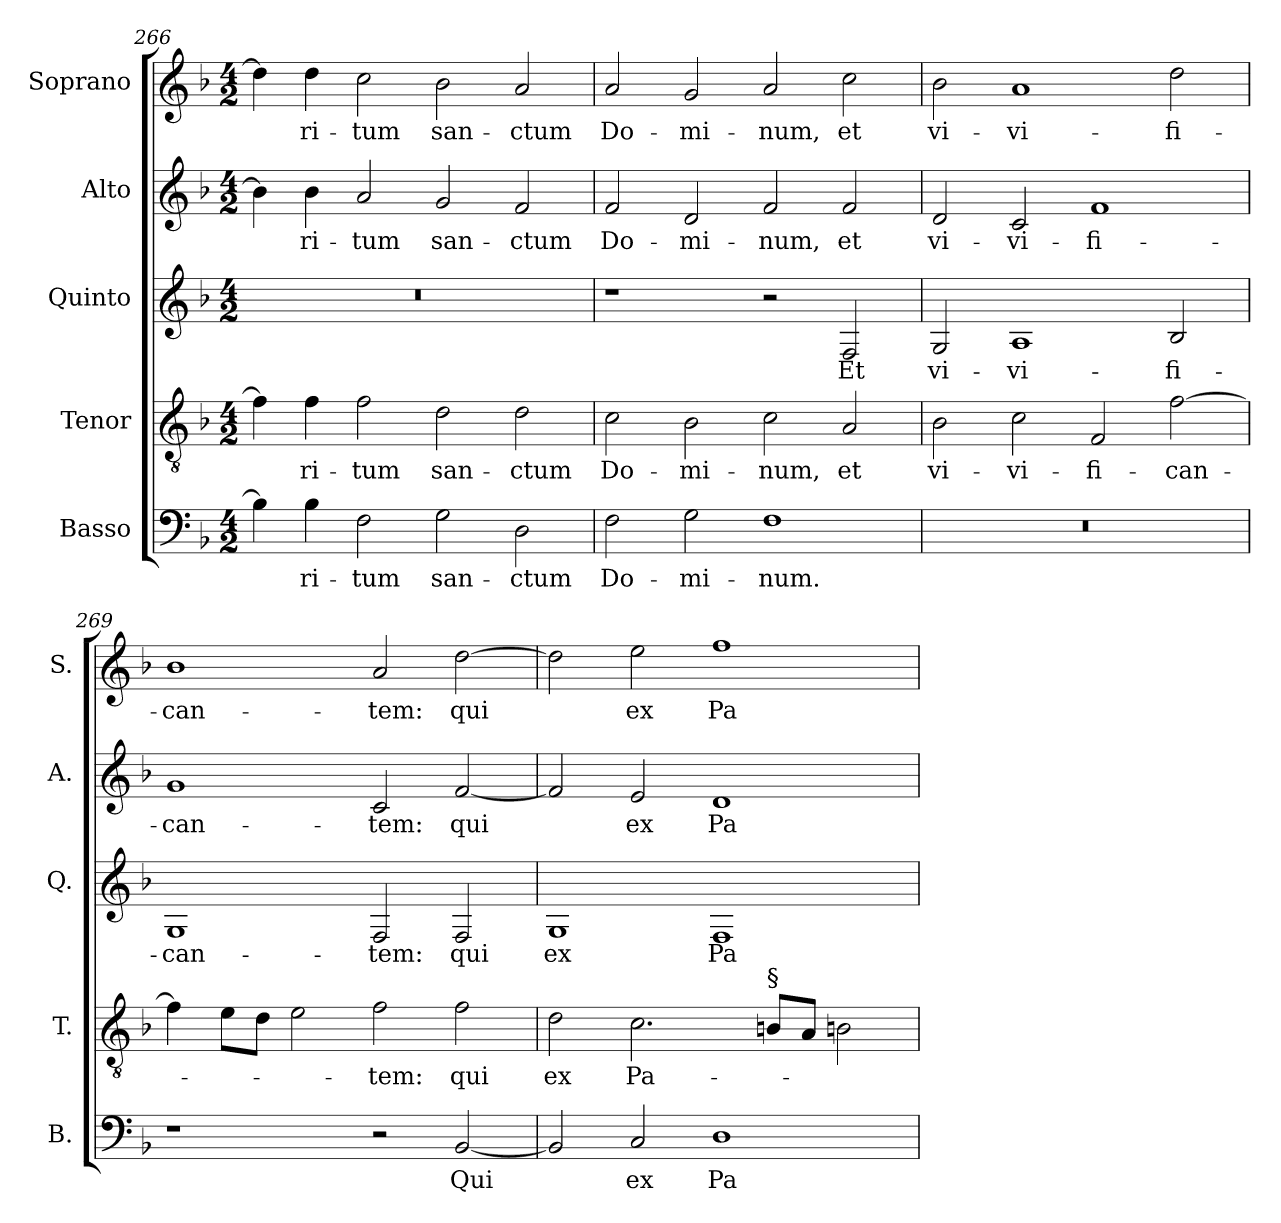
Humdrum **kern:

**kern	**text	**kern	**text	**kern	**text	**kern	**text	**kern	**text
*part5	*part5	*part4	*part4	*part3	*part3	*part2	*part2	*part1	*part1
*staff5	*staff5	*staff4	*staff4	*staff3	*staff3	*staff2	*staff2	*staff1	*staff1
*I"Basso	*	*I"Tenor	*	*I"Quinto	*	*I"Alto	*	*I"Soprano	*
*I'B.	*	*I'T.	*	*I'Q.	*	*I'A.	*	*I'S.	*
*clefF4	*	*clefGv2	*	*clefG2	*	*clefG2	*	*clefG2	*
*	*	*ITrd7c12	*	*	*	*	*	*	*
*k[b-]	*	*k[b-]	*	*k[b-]	*	*k[b-]	*	*k[b-]	*
*F:	*	*F:	*	*F:	*	*F:	*	*F:	*
*M4/2	*	*M4/2	*	*M4/2	*	*M4/2	*	*M4/2	*
=266	=266	=266	=266	=266	=266	=266	=266	=266	=266
!	!	!	!	!LO:N:vis=1	!	!	!	!	!
4B-i\]	.	4Fi\]	.	0r	.	4b-i\]	.	4ddi\]	.
!	!LO:LY:b:color=#000000	!	!	!	!	!	!	!	!
!	!	!	!LO:LY:b:color=#000000	!	!	!	!	!	!
!	!	!	!	!	!	!	!LO:LY:b:color=#000000	!	!
!	!	!	!	!	!	!	!	!	!LO:LY:b:color=#000000
4B-i\	-ri-	4Fi\	-ri-	.	.	4b-i\	-ri-	4ddi\	-ri-
!	!LO:LY:b:color=#000000	!	!	!	!	!	!	!	!
!	!	!	!LO:LY:b:color=#000000	!	!	!	!	!	!
!	!	!	!	!	!	!	!LO:LY:b:color=#000000	!	!
!	!	!	!	!	!	!	!	!	!LO:LY:b:color=#000000
2Fi\	-tum	2Fi\	-tum	.	.	2ai/	-tum	2cci\	-tum
!	!LO:LY:b:color=#000000	!	!	!	!	!	!	!	!
!	!	!	!LO:LY:b:color=#000000	!	!	!	!	!	!
!	!	!	!	!	!	!	!LO:LY:b:color=#000000	!	!
!	!	!	!	!	!	!	!	!	!LO:LY:b:color=#000000
2Gi\	san-	2Di\	san-	.	.	2gi/	san-	2b-i\	san-
!	!LO:LY:b:color=#000000	!	!	!	!	!	!	!	!
!	!	!	!LO:LY:b:color=#000000	!	!	!	!	!	!
!	!	!	!	!	!	!	!LO:LY:b:color=#000000	!	!
!	!	!	!	!	!	!	!	!	!LO:LY:b:color=#000000
2Di\	-ctum	2Di\	-ctum	.	.	2fi/	-ctum	2ai/	-ctum
=267	=267	=267	=267	=267	=267	=267	=267	=267	=267
!	!LO:LY:b:color=#000000	!	!	!	!	!	!	!	!
!	!	!	!LO:LY:b:color=#000000	!	!	!	!	!	!
!	!	!	!	!	!	!	!LO:LY:b:color=#000000	!	!
!	!	!	!	!	!	!	!	!	!LO:LY:b:color=#000000
2Fi\	Do-	2Ci\	Do-	1r	.	2fi/	Do-	2ai/	Do-
!	!LO:LY:b:color=#000000	!	!	!	!	!	!	!	!
!	!	!	!LO:LY:b:color=#000000	!	!	!	!	!	!
!	!	!	!	!	!	!	!LO:LY:b:color=#000000	!	!
!	!	!	!	!	!	!	!	!	!LO:LY:b:color=#000000
2Gi\	-mi-	2BB-i\	-mi-	.	.	2di/	-mi-	2gi/	-mi-
!	!LO:LY:b:color=#000000	!	!	!	!	!	!	!	!
!	!	!	!LO:LY:b:color=#000000	!	!	!	!	!	!
!	!	!	!	!	!	!	!LO:LY:b:color=#000000	!	!
!	!	!	!	!	!	!	!	!	!LO:LY:b:color=#000000
1Fi	-num.	2Ci\	-num,	2r	.	2fi/	-num,	2ai/	-num,
!	!	!	!LO:LY:b:color=#000000	!	!	!	!	!	!
!	!	!	!	!	!LO:LY:b:color=#000000	!	!	!	!
!	!	!	!	!	!	!	!LO:LY:b:color=#000000	!	!
!	!	!	!	!	!	!	!	!	!LO:LY:b:color=#000000
.	.	2AAi/	et	2Fi/	Et	2fi/	et	2cci\	et
=268	=268	=268	=268	=268	=268	=268	=268	=268	=268
!LO:N:vis=1	!	!	!	!	!	!	!	!	!
!	!	!	!LO:LY:b:color=#000000	!	!	!	!	!	!
!	!	!	!	!	!LO:LY:b:color=#000000	!	!	!	!
!	!	!	!	!	!	!	!LO:LY:b:color=#000000	!	!
!	!	!	!	!	!	!	!	!	!LO:LY:b:color=#000000
0r	.	2BB-i\	vi-	2Gi/	vi-	2di/	vi-	2b-i\	vi-
!	!	!	!LO:LY:b:color=#000000	!	!	!	!	!	!
!	!	!	!	!	!LO:LY:b:color=#000000	!	!	!	!
!	!	!	!	!	!	!	!LO:LY:b:color=#000000	!	!
!	!	!	!	!	!	!	!	!	!LO:LY:b:color=#000000
.	.	2Ci\	-vi-	1Ai	-vi-	2ci/	-vi-	1ai	-vi-
!	!	!	!LO:LY:b:color=#000000	!	!	!	!	!	!
!	!	!	!	!	!	!	!LO:LY:b:color=#000000	!	!
.	.	2FFi/	-fi-	.	.	1fi	-fi-	.	.
!	!	!	!LO:LY:b:color=#000000	!	!	!	!	!	!
!	!	!	!	!	!LO:LY:b:color=#000000	!	!	!	!
!	!	!	!	!	!	!	!	!	!LO:LY:b:color=#000000
.	.	[2Fi\	-can-	2B-i/	-fi-	.	.	2ddi\	-fi-
=269	=269	=269	=269	=269	=269	=269	=269	=269	=269
!	!	!	!	!	!LO:LY:b:color=#000000	!	!	!	!
!	!	!	!	!	!	!	!LO:LY:b:color=#000000	!	!
!	!	!	!	!	!	!	!	!	!LO:LY:b:color=#000000
1r	.	4Fi\]	.	1Gi	-can-	1gi	-can-	1b-i	-can-
.	.	8Ei\L	.	.	.	.	.	.	.
.	.	8Di\J	.	.	.	.	.	.	.
.	.	2Ei\	.	.	.	.	.	.	.
!	!	!	!LO:LY:b:color=#000000	!	!	!	!	!	!
!	!	!	!	!	!LO:LY:b:color=#000000	!	!	!	!
!	!	!	!	!	!	!	!LO:LY:b:color=#000000	!	!
!	!	!	!	!	!	!	!	!	!LO:LY:b:color=#000000
2r	.	2Fi\	-tem:	2Fi/	-tem:	2ci/	-tem:	2ai/	-tem:
!	!LO:LY:b:color=#000000	!	!	!	!	!	!	!	!
!	!	!	!LO:LY:b:color=#000000	!	!	!	!	!	!
!	!	!	!	!	!LO:LY:b:color=#000000	!	!	!	!
!	!	!	!	!	!	!	!LO:LY:b:color=#000000	!	!
!	!	!	!	!	!	!	!	!	!LO:LY:b:color=#000000
[2BB-i/	Qui	2Fi\	qui	2Fi/	qui	[2fi/	qui	[2ddi\	qui
!!LO:LB:g=z
=270	=270	=270	=270	=270	=270	=270	=270	=270	=270
!	!	!	!LO:LY:b:color=#000000	!	!	!	!	!	!
!	!	!	!	!	!LO:LY:b:color=#000000	!	!	!	!
2BB-i/]	.	2Di\	ex	1Gi	ex	2fi/]	.	2ddi\]	.
!	!LO:LY:b:color=#000000	!	!	!	!	!	!	!	!
!	!	!	!LO:LY:b:color=#000000	!	!	!	!	!	!
!	!	!	!	!	!	!	!LO:LY:b:color=#000000	!	!
!	!	!	!	!	!	!	!	!	!LO:LY:b:color=#000000
2Ci/	ex	2.Ci\	Pa-	.	.	2ei/	ex	2eei\	ex
!	!LO:LY:b:color=#000000	!	!	!	!	!	!	!	!
!	!	!	!	!	!LO:LY:b:color=#000000	!	!	!	!
!	!	!	!	!	!	!	!LO:LY:b:color=#000000	!	!
!	!	!	!	!	!	!	!	!	!LO:LY:b:color=#000000
1Di	Pa-	.	.	1Fi	Pa-	1di	Pa-	1ffi	Pa-
!	!	!LO:TX:a:t=§	!	!	!	!	!	!	!
.	.	8BBi/L	.	.	.	.	.	.	.
.	.	8AAi/J	.	.	.	.	.	.	.
.	.	2BBni\	.	.	.	.	.	.	.
=	=	=	=	=	=	=	=	=	=
*-	*-	*-	*-	*-	*-	*-	*-	*-	*-
